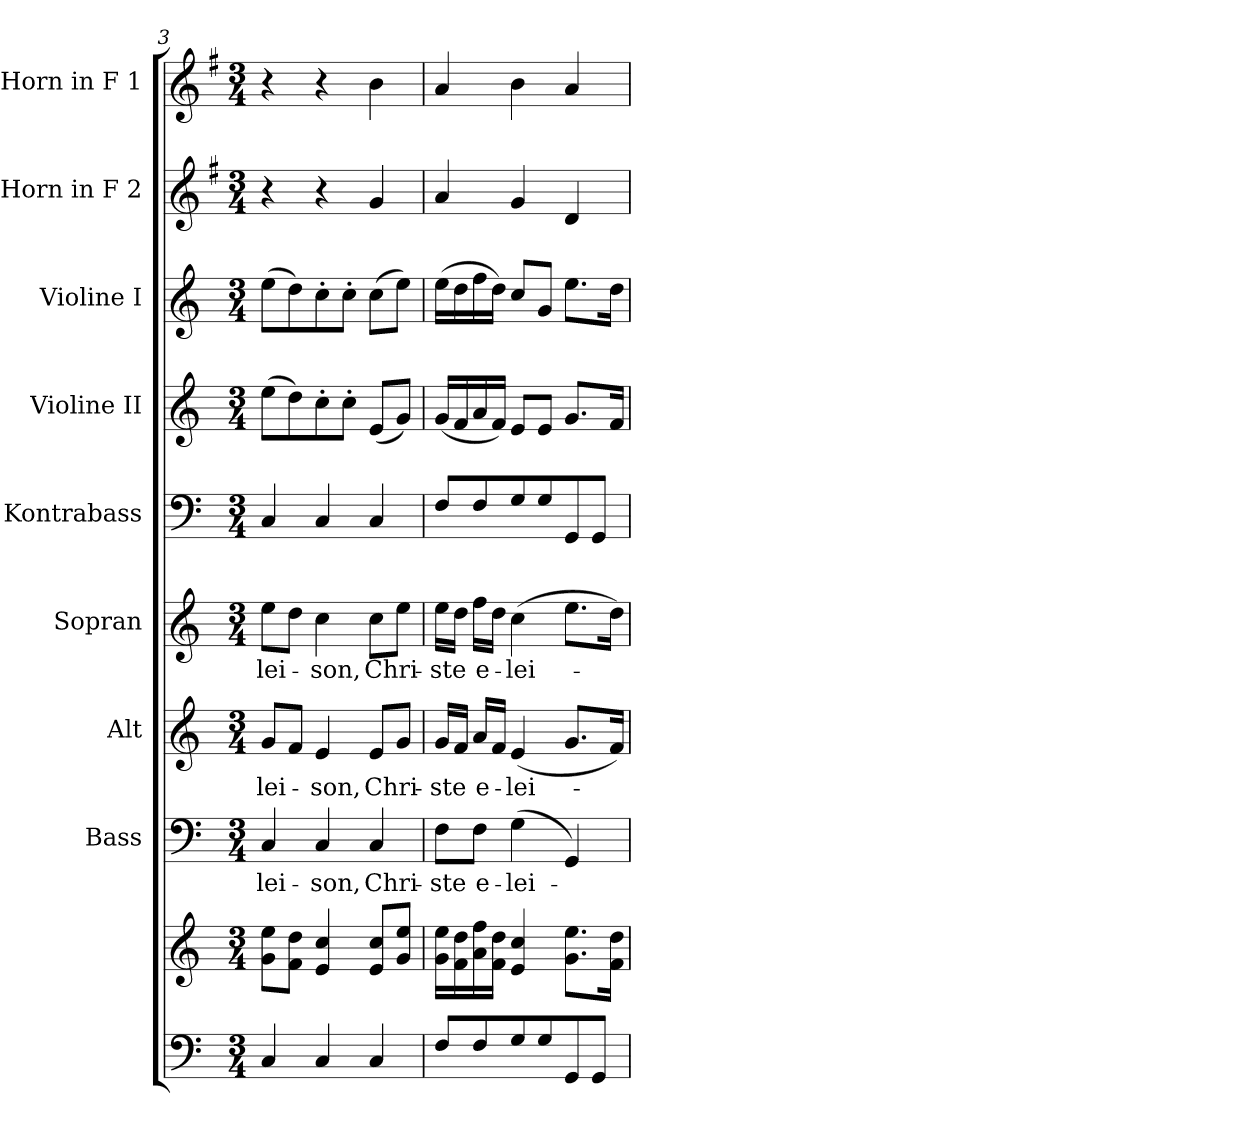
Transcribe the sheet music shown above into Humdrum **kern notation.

**kern	**kern	**kern	**text	**kern	**text	**kern	**text	**kern	**kern	**kern	**kern	**kern
*part9	*part9	*part8	*part8	*part7	*part7	*part6	*part6	*part5	*part4	*part3	*part2	*part1
*staff10	*staff9	*staff8	*staff8	*staff7	*staff7	*staff6	*staff6	*staff5	*staff4	*staff3	*staff2	*staff1
*	*	*I"Bass	*	*I"Alt	*	*I"Sopran	*	*I"Kontrabass	*I"Violine II	*I"Violine I	*I"Horn in F 2	*I"Horn in F 1
*	*	*I'B.	*	*I'A.	*	*I'S.	*	*I'Kb.	*I'Vl. II	*I'Vl. I	*I'Hrn. 2	*I'Hrn. 1
*clefF4	*clefG2	*clefF4	*	*clefG2	*	*clefG2	*	*clefF4	*clefG2	*clefG2	*clefG2	*clefG2
*	*	*	*	*	*	*	*	*ITrd7c12	*	*	*ITrd4c7	*ITrd4c7
*k[]	*k[]	*k[]	*	*k[]	*	*k[]	*	*k[]	*k[]	*k[]	*k[]	*k[]
*C:	*C:	*C:	*	*C:	*	*C:	*	*C:	*C:	*C:	*C:	*C:
*M3/4	*M3/4	*M3/4	*	*M3/4	*	*M3/4	*	*M3/4	*M3/4	*M3/4	*M3/4	*M3/4
=3	=3	=3	=3	=3	=3	=3	=3	=3	=3	=3	=3	=3
!	!	!	!LO:LY:b	!	!LO:LY:b	!	!LO:LY:b	!	!	!	!	!
4C/	8g\ 8ee\L	4C/	-lei-	8g/L	-lei-	8ee\L	-lei-	4CC/	(>8ee\L	(>8ee\L	4r	4r
.	8f\ 8dd\J	.	.	8f/J	.	8dd\J	.	.	8dd\)	8dd\)	.	.
!	!	!	!LO:LY:b	!	!LO:LY:b	!	!LO:LY:b	!	!	!	!	!
4C/	4e/ 4cc/	4C/	-son,	4e/	-son,	4cc\	-son,	4CC/	8cc'>\	8cc'>\	4r	4r
.	.	.	.	.	.	.	.	.	8cc'>\J	8cc'>\J	.	.
!	!	!	!LO:LY:b	!	!LO:LY:b	!	!LO:LY:b	!	!	!	!	!
4C/	8e/ 8cc/L	4C/	Chri-	8e/L	Chri-	8cc\L	Chri-	4CC/	(<8e/L	(>8cc\L	4c/	4e\
.	8g/ 8ee/J	.	.	8g/J	.	8ee\J	.	.	8g/J)	8ee\J)	.	.
=4	=4	=4	=4	=4	=4	=4	=4	=4	=4	=4	=4	=4
!	!	!	!LO:LY:b	!	!LO:LY:b	!	!LO:LY:b	!	!	!	!	!
8F/L	16g\ 16ee\LL	8F\L	-ste	16g/LL	-ste	16ee\LL	-ste	8FF/L	(<16g/LL	(>16ee\LL	4d/	4d/
.	16f\ 16dd\	.	.	16f/JJ	.	16dd\JJ	.	.	16f/	16dd\	.	.
!	!	!	!LO:LY:b	!	!LO:LY:b	!	!LO:LY:b	!	!	!	!	!
8F/	16a\ 16ff\	8F\J	e-	16a/LL	e-	16ff\LL	e-	8FF/	16a/	16ff\	.	.
.	16f\ 16dd\JJ	.	.	16f/JJ	.	16dd\JJ	.	.	16f/JJ)	16dd\JJ)	.	.
!	!	!	!LO:LY:b	!	!LO:LY:b	!	!LO:LY:b	!	!	!	!	!
8G/	4e/ 4cc/	(>4G\	-lei-	(<4e/	-lei-	(>4cc\	-lei-	8GG/	8e/L	8cc/L	4c/	4e\
8G/	.	.	.	.	.	.	.	8GG/	8e/J	8g/J	.	.
8GG/	8.g\ 8.ee\L	4GG/)	.	8.g/L	.	8.ee\L	.	8GGG/	8.g/L	8.ee\L	4G/	4d/
8GG/J	.	.	.	.	.	.	.	8GGG/J	.	.	.	.
.	16f\ 16dd\Jk	.	.	16f/Jk)	.	16dd\Jk)	.	.	16f/Jk	16dd\Jk	.	.
=	=	=	=	=	=	=	=	=	=	=	=	=
*-	*-	*-	*-	*-	*-	*-	*-	*-	*-	*-	*-	*-
